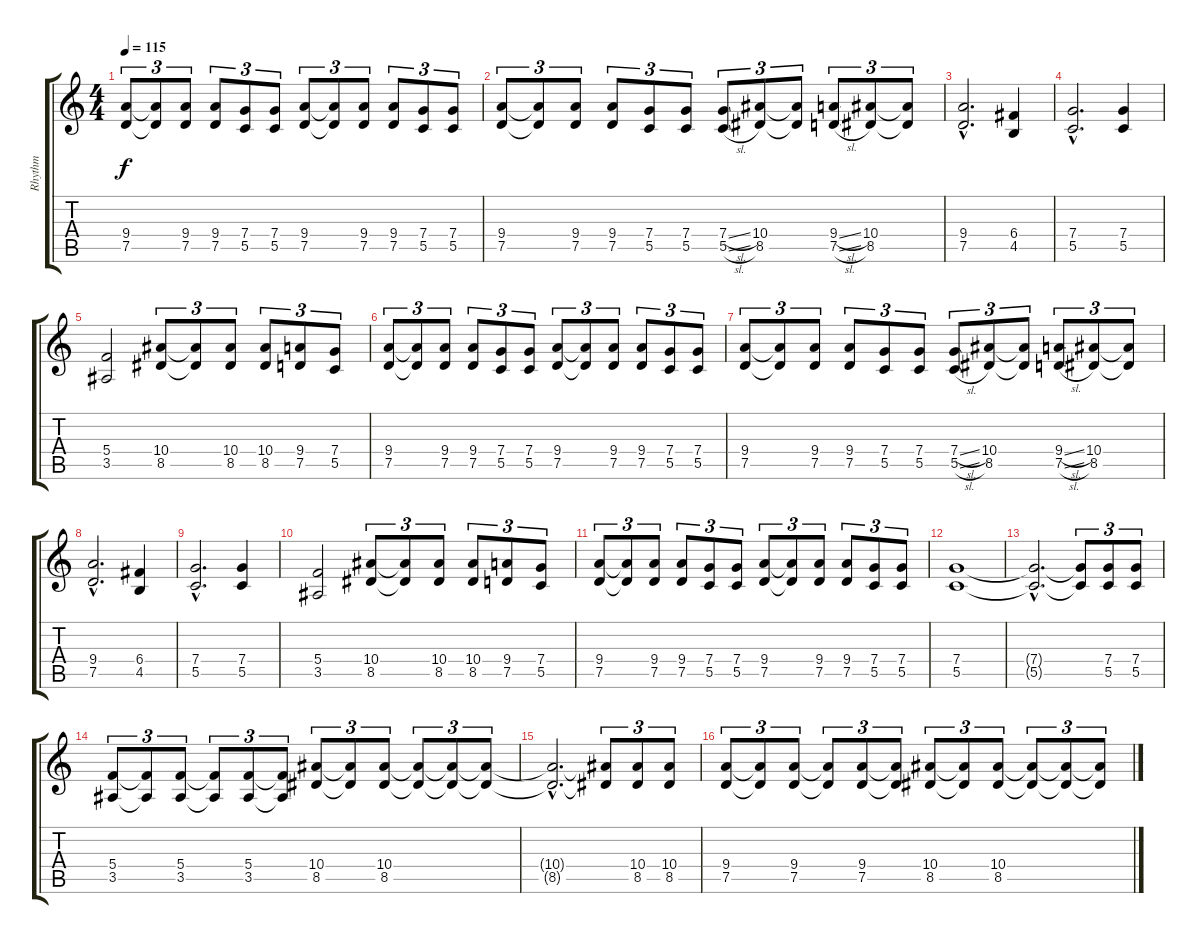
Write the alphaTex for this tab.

\track ("Rhythm" "Rhythm") {instrument overdrivenguitar}
\staff {score tabs}
\tuning (D4 A3 F3 C3 G2 D2) {hide}
\ts (4 4)
\tempo 115
\clef g2
\ks c
(9.4 7.5).8{tu (3 2) dy f} (9.4{t} 7.5{t}).8{tu (3 2)} (9.4 7.5).8{tu (3 2)} (9.4 7.5).8{tu (3 2)} (7.4 5.5).8{tu (3 2)} (7.4 5.5).8{tu (3 2)} (9.4 7.5).8{tu (3 2)} (9.4{t} 7.5{t}).8{tu (3 2)} (9.4 7.5).8{tu (3 2)} (9.4 7.5).8{tu (3 2)} (7.4 5.5).8{tu (3 2)} (7.4 5.5).8{tu (3 2)} |
(9.4 7.5).8{tu (3 2)} (9.4{t} 7.5{t}).8{tu (3 2)} (9.4 7.5).8{tu (3 2)} (9.4 7.5).8{tu (3 2)} (7.4 5.5).8{tu (3 2)} (7.4 5.5).8{tu (3 2)} (7.4{sl} 5.5{sl}).8{tu (3 2)} (10.4 8.5).8{tu (3 2)} (10.4{t} 8.5{t}).8{tu (3 2)} (9.4{sl} 7.5{sl}).8{tu (3 2)} (10.4 8.5).8{tu (3 2)} (10.4{t} 8.5{t}).8{tu (3 2)} |
(9.4{hac} 7.5{hac}).2{d} (6.4 4.5).4 |
(7.4{hac} 5.5{hac}).2{d} (7.4 5.5).4 |
(5.4 3.5).2 (10.4 8.5).8{tu (3 2)} (10.4{t} 8.5{t}).8{tu (3 2)} (10.4 8.5).8{tu (3 2)} (10.4 8.5).8{tu (3 2)} (9.4 7.5).8{tu (3 2)} (7.4 5.5).8{tu (3 2)} |
(9.4 7.5).8{tu (3 2)} (9.4{t} 7.5{t}).8{tu (3 2)} (9.4 7.5).8{tu (3 2)} (9.4 7.5).8{tu (3 2)} (7.4 5.5).8{tu (3 2)} (7.4 5.5).8{tu (3 2)} (9.4 7.5).8{tu (3 2)} (9.4{t} 7.5{t}).8{tu (3 2)} (9.4 7.5).8{tu (3 2)} (9.4 7.5).8{tu (3 2)} (7.4 5.5).8{tu (3 2)} (7.4 5.5).8{tu (3 2)} |
(9.4 7.5).8{tu (3 2)} (9.4{t} 7.5{t}).8{tu (3 2)} (9.4 7.5).8{tu (3 2)} (9.4 7.5).8{tu (3 2)} (7.4 5.5).8{tu (3 2)} (7.4 5.5).8{tu (3 2)} (7.4{sl} 5.5{sl}).8{tu (3 2)} (10.4 8.5).8{tu (3 2)} (10.4{t} 8.5{t}).8{tu (3 2)} (9.4{sl} 7.5{sl}).8{tu (3 2)} (10.4 8.5).8{tu (3 2)} (10.4{t} 8.5{t}).8{tu (3 2)} |
(9.4{hac} 7.5{hac}).2{d} (6.4 4.5).4 |
(7.4{hac} 5.5{hac}).2{d} (7.4 5.5).4 |
(5.4 3.5).2 (10.4 8.5).8{tu (3 2)} (10.4{t} 8.5{t}).8{tu (3 2)} (10.4 8.5).8{tu (3 2)} (10.4 8.5).8{tu (3 2)} (9.4 7.5).8{tu (3 2)} (7.4 5.5).8{tu (3 2)} |
(9.4 7.5).8{tu (3 2)} (9.4{t} 7.5{t}).8{tu (3 2)} (9.4 7.5).8{tu (3 2)} (9.4 7.5).8{tu (3 2)} (7.4 5.5).8{tu (3 2)} (7.4 5.5).8{tu (3 2)} (9.4 7.5).8{tu (3 2)} (9.4{t} 7.5{t}).8{tu (3 2)} (9.4 7.5).8{tu (3 2)} (9.4 7.5).8{tu (3 2)} (7.4 5.5).8{tu (3 2)} (7.4 5.5).8{tu (3 2)} |
(7.4 5.5).1 |
(7.4{hac t} 5.5{hac t}).2{d} (7.4{t} 5.5{t}).8{tu (3 2)} (7.4 5.5).8{tu (3 2)} (7.4 5.5).8{tu (3 2)} |
(5.4 3.5).8{tu (3 2)} (5.4{t} 3.5{t}).8{tu (3 2)} (5.4 3.5).8{tu (3 2)} (5.4{t} 3.5{t}).8{tu (3 2)} (5.4 3.5).8{tu (3 2)} (5.4{t} 3.5{t}).8{tu (3 2)} (10.4 8.5).8{tu (3 2)} (10.4{t} 8.5{t}).8{tu (3 2)} (10.4 8.5).8{tu (3 2)} (10.4{t} 8.5{t}).8{tu (3 2)} (10.4{t} 8.5{t}).8{tu (3 2)} (10.4{t} 8.5{t}).8{tu (3 2)} |
(10.4{hac t} 8.5{hac t}).2{d} (10.4{t} 8.5{t}).8{tu (3 2)} (10.4 8.5).8{tu (3 2)} (10.4 8.5).8{tu (3 2)} |
(9.4 7.5).8{tu (3 2)} (9.4{t} 7.5{t}).8{tu (3 2)} (9.4 7.5).8{tu (3 2)} (9.4{t} 7.5{t}).8{tu (3 2)} (9.4 7.5).8{tu (3 2)} (9.4{t} 7.5{t}).8{tu (3 2)} (10.4 8.5).8{tu (3 2)} (10.4{t} 8.5{t}).8{tu (3 2)} (10.4 8.5).8{tu (3 2)} (10.4{t} 8.5{t}).8{tu (3 2)} (10.4{t} 8.5{t}).8{tu (3 2)} (10.4{t} 8.5{t}).8{tu (3 2)}
